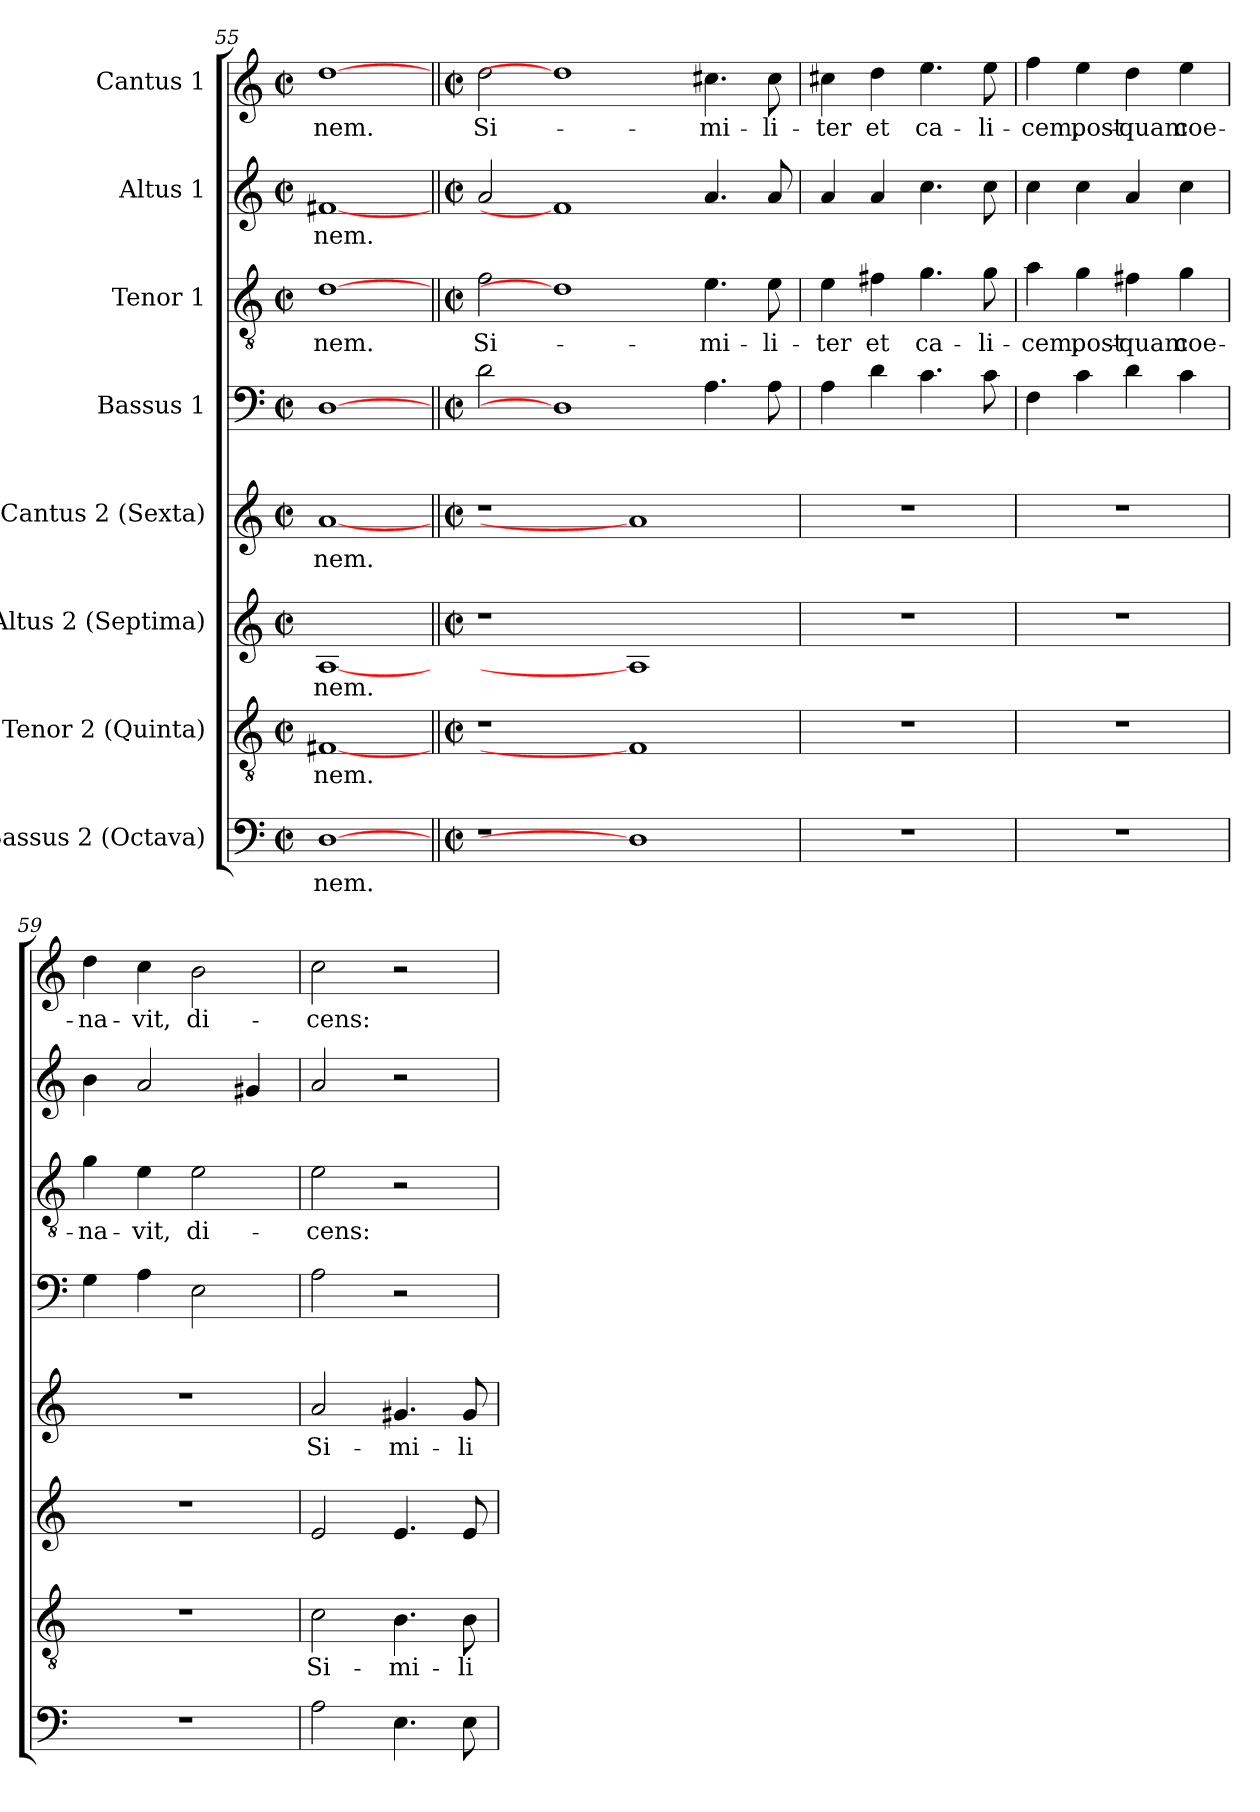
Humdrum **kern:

**kern	**text	**kern	**text	**kern	**text	**kern	**text	**kern	**kern	**text	**kern	**text	**kern	**text
*part8	*part8	*part7	*part7	*part6	*part6	*part5	*part5	*part4	*part3	*part3	*part2	*part2	*part1	*part1
*staff8	*staff8	*staff7	*staff7	*staff6	*staff6	*staff5	*staff5	*staff4	*staff3	*staff3	*staff2	*staff2	*staff1	*staff1
*I"Bassus 2 (Octava)	*	*I"Tenor 2 (Quinta)	*	*I"Altus 2 (Septima)	*	*I"Cantus 2 (Sexta)	*	*I"Bassus 1	*I"Tenor 1	*	*I"Altus 1	*	*I"Cantus 1	*
*clefF4	*	*clefGv2	*	*clefG2	*	*clefG2	*	*clefF4	*clefGv2	*	*clefG2	*	*clefG2	*
*k[]	*	*k[]	*	*k[]	*	*k[]	*	*k[]	*k[]	*	*k[]	*	*k[]	*
*M2/2	*	*M2/2	*	*M2/2	*	*M2/2	*	*M2/2	*M2/2	*	*M2/2	*	*M2/2	*
*met(c|)	*	*met(c|)	*	*met(c|)	*	*met(c|)	*	*met(c|)	*met(c|)	*	*met(c|)	*	*met(c|)	*
=55	=55	=55	=55	=55	=55	=55	=55	=55	=55	=55	=55	=55	=55	=55
!	!LO:LY:b	!	!LO:LY:b	!	!LO:LY:b	!	!LO:LY:b	!	!	!LO:LY:b	!	!LO:LY:b	!	!LO:LY:b
[1D	-nem.	[1F#X	-nem.	[1A	-nem.	[1a	-nem.	[1D	[1d	-nem.	[1f#X	-nem.	[1dd	-nem.
!!LO:PB:g=z
=56||	=56||	=56||	=56||	=56||	=56||	=56||	=56||	=56||	=56||	=56||	=56||	=56||	=56||	=56||
*M2/2	*	*M2/2	*	*M2/2	*	*M2/2	*	*M2/2	*M2/2	*	*M2/2	*	*M2/2	*
*met(c|)	*	*met(c|)	*	*met(c|)	*	*met(c|)	*	*met(c|)	*met(c|)	*	*met(c|)	*	*met(c|)	*
!	!	!	!	!	!	!	!	!	!	!LO:LY:b	!	!	!	!LO:LY:b
1r	.	1r	.	1r	.	1r	.	2d\	2f\	Si-	2a/	.	2dd\	Si-
.	.	.	.	.	.	.	.	1D]	1d]	.	1f#]	.	1dd]	.
1D]	.	1F#]	.	1A]	.	1a]	.	.	.	.	.	.	.	.
!	!	!	!	!	!	!	!	!	!	!LO:LY:b	!	!	!	!LO:LY:b
.	.	.	.	.	.	.	.	4.A\	4.e\	-mi-	4.a/	.	4.cc#X\	-mi-
!	!	!	!	!	!	!	!	!	!	!LO:LY:b	!	!	!	!LO:LY:b
.	.	.	.	.	.	.	.	8A\	8e\	-li-	8a/	.	8cc#\	-li-
=57	=57	=57	=57	=57	=57	=57	=57	=57	=57	=57	=57	=57	=57	=57
!	!	!	!	!	!	!	!	!	!	!LO:LY:b	!	!	!	!LO:LY:b
1r	.	1r	.	1r	.	1r	.	4A\	4e\	-ter	4a/	.	4cc#X\	-ter
!	!	!	!	!	!	!	!	!	!	!LO:LY:b	!	!	!	!LO:LY:b
.	.	.	.	.	.	.	.	4d\	4f#X\	et	4a/	.	4dd\	et
!	!	!	!	!	!	!	!	!	!	!LO:LY:b	!	!	!	!LO:LY:b
.	.	.	.	.	.	.	.	4.c\	4.g\	ca-	4.cc\	.	4.ee\	ca-
!	!	!	!	!	!	!	!	!	!	!LO:LY:b	!	!	!	!LO:LY:b
.	.	.	.	.	.	.	.	8c\	8g\	-li-	8cc\	.	8ee\	-li-
=58	=58	=58	=58	=58	=58	=58	=58	=58	=58	=58	=58	=58	=58	=58
!	!	!	!	!	!	!	!	!	!	!LO:LY:b	!	!	!	!LO:LY:b
1r	.	1r	.	1r	.	1r	.	4F\	4a\	-cem,	4cc\	.	4ff\	-cem,
!	!	!	!	!	!	!	!	!	!	!LO:LY:b	!	!	!	!LO:LY:b
.	.	.	.	.	.	.	.	4c\	4g\	post-	4cc\	.	4ee\	post-
!	!	!	!	!	!	!	!	!	!	!LO:LY:b	!	!	!	!LO:LY:b
.	.	.	.	.	.	.	.	4d\	4f#X\	-quam	4a/	.	4dd\	-quam
!	!	!	!	!	!	!	!	!	!	!LO:LY:b	!	!	!	!LO:LY:b
.	.	.	.	.	.	.	.	4c\	4g\	coe-	4cc\	.	4ee\	coe-
=59	=59	=59	=59	=59	=59	=59	=59	=59	=59	=59	=59	=59	=59	=59
!	!	!	!	!	!	!	!	!	!	!LO:LY:b	!	!	!	!LO:LY:b
1r	.	1r	.	1r	.	1r	.	4G\	4g\	-na-	4b\	.	4dd\	-na-
!	!	!	!	!	!	!	!	!	!	!LO:LY:b	!	!	!	!LO:LY:b
.	.	.	.	.	.	.	.	4A\	4e\	-vit,	2a/	.	4cc\	-vit,
!	!	!	!	!	!	!	!	!	!	!LO:LY:b	!	!	!	!LO:LY:b
.	.	.	.	.	.	.	.	2E\	2e\	di-	.	.	2b\	di-
.	.	.	.	.	.	.	.	.	.	.	4g#X/	.	.	.
=60	=60	=60	=60	=60	=60	=60	=60	=60	=60	=60	=60	=60	=60	=60
!	!	!	!LO:LY:b	!	!	!	!LO:LY:b	!	!	!LO:LY:b	!	!	!	!LO:LY:b
2A\	.	2c\	Si-	2e/	.	2a/	Si-	2A\	2e\	-cens:	2a/	.	2cc\	-cens:
!	!	!	!LO:LY:b	!	!	!	!LO:LY:b	!	!	!	!	!	!	!
4.E\	.	4.B\	-mi-	4.e/	.	4.g#X/	-mi-	2r	2r	.	2r	.	2r	.
!	!	!	!LO:LY:b	!	!	!	!LO:LY:b	!	!	!	!	!	!	!
8E\	.	8B\	-li-	8e/	.	8g#/	-li-	.	.	.	.	.	.	.
=	=	=	=	=	=	=	=	=	=	=	=	=	=	=
*-	*-	*-	*-	*-	*-	*-	*-	*-	*-	*-	*-	*-	*-	*-
